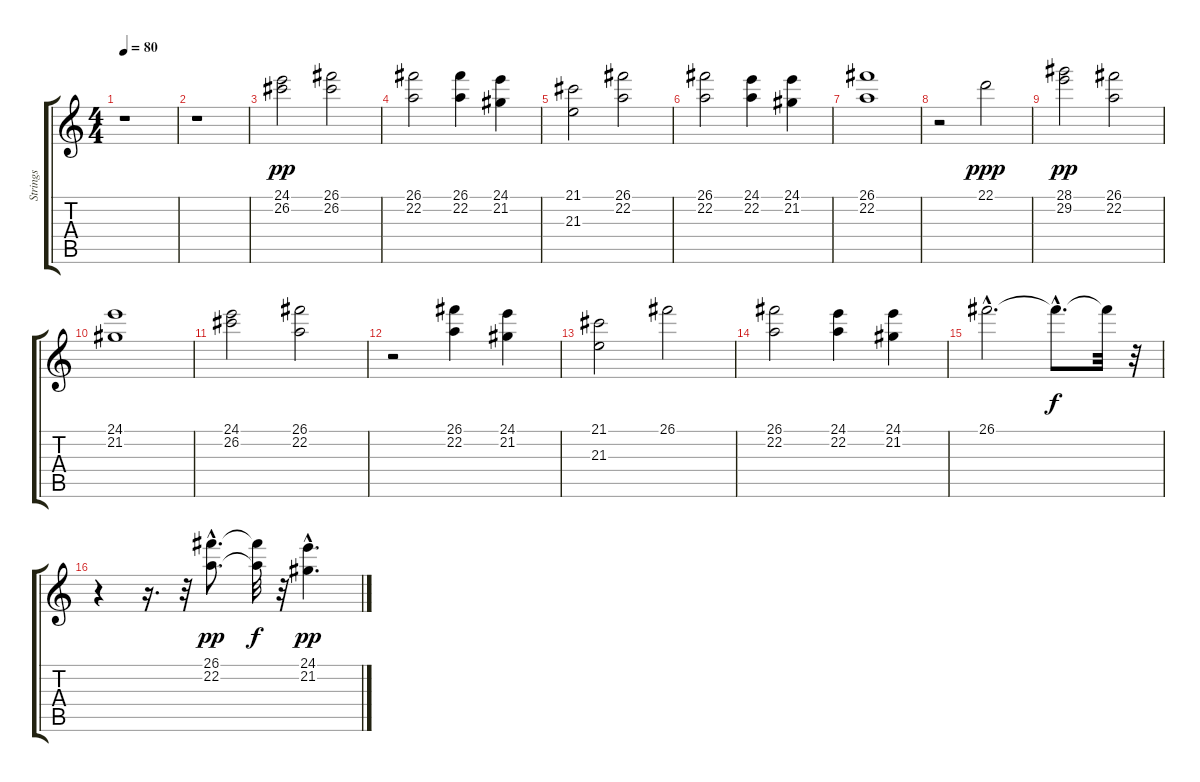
\track ("Strings" "Strings") {instrument stringensemble1}
\staff {score tabs}
\tuning (E4 B3 G3 D3 A2 E2) {hide}
\ts (4 4)
\tempo 80
\clef g2
\ks c
r.1{dy f} |
r.1 |
(24.1 26.2).2{dy pp} (26.1 26.2).2 |
(26.1 22.2).2 (26.1 22.2).4 (24.1 21.2).4 |
(21.1 21.3).2 (26.1 22.2).2 |
(26.1 22.2).2 (24.1 22.2).4 (24.1 21.2).4 |
(26.1 22.2).1 |
r.2 22.1.2{dy ppp} |
(28.1 29.2).2{dy pp} (26.1 22.2).2 |
(24.1 21.2).1 |
(24.1 26.2).2 (26.1 22.2).2 |
r.2 (26.1 22.2).4 (24.1 21.2).4 |
(21.1 21.3).2 26.1.2 |
(26.1 22.2).2 (24.1 22.2).4 (24.1 21.2).4 |
26.1{hac}.2{d} 26.1{hac t}.8{d dy f} 26.1{t}.32 r.32 |
r.4 r.16{d} r.32 (26.1{hac} 22.2{hac}).8{d dy pp} (26.1{t} 22.2{t}).32{dy f} r.32 (24.1{hac} 21.2{hac}).4{d dy pp}
